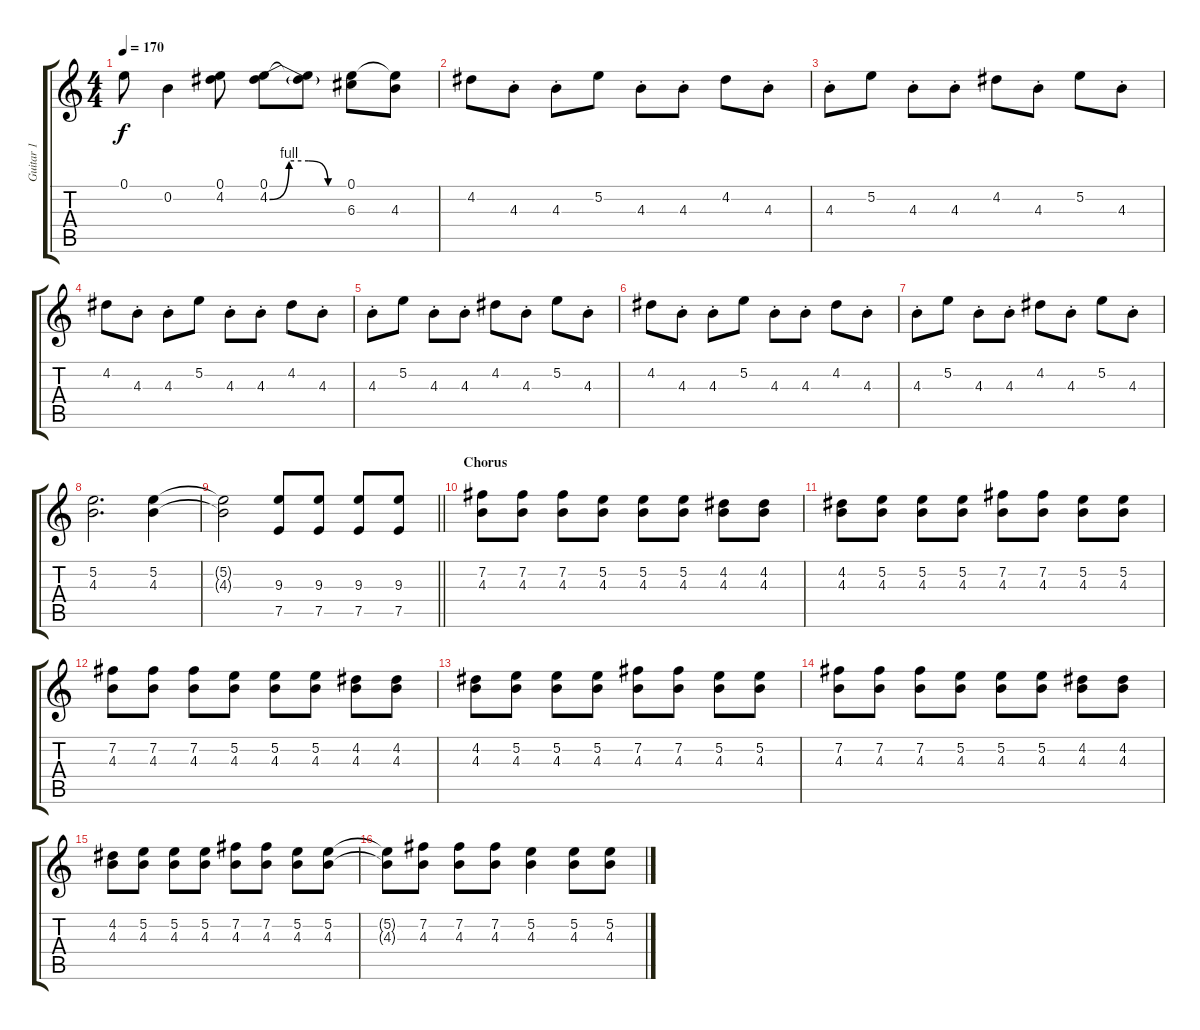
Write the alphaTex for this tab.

\track ("Guitar 1" "Guitar 1") {instrument distortionguitar}
\staff {score tabs}
\tuning (E4 B3 G3 D3 A2 E2) {hide}
\ts (4 4)
\tempo 170
\clef g2
\ks c
0.1{t}.8{dy f} 0.2.4 (0.1 4.2).8 (0.1 4.2{be (custom 0 0 15 4 30 4 45 0 60 0)}).8 (0.1{t} 4.2{t}).8 (0.1 6.3).8 (0.1{t} 4.3).8 |
4.2.8 4.3{st}.8 4.3{st}.8 5.2.8 4.3{st}.8 4.3{st}.8 4.2.8 4.3{st}.8 |
4.3{st}.8 5.2.8 4.3{st}.8 4.3{st}.8 4.2.8 4.3{st}.8 5.2.8 4.3{st}.8 |
4.2.8 4.3{st}.8 4.3{st}.8 5.2.8 4.3{st}.8 4.3{st}.8 4.2.8 4.3{st}.8 |
4.3{st}.8 5.2.8 4.3{st}.8 4.3{st}.8 4.2.8 4.3{st}.8 5.2.8 4.3{st}.8 |
4.2.8 4.3{st}.8 4.3{st}.8 5.2.8 4.3{st}.8 4.3{st}.8 4.2.8 4.3{st}.8 |
4.3{st}.8 5.2.8 4.3{st}.8 4.3{st}.8 4.2.8 4.3{st}.8 5.2.8 4.3{st}.8 |
(5.2 4.3).2{d} (5.2 4.3).4 |
\barLineRight lightlight
(5.2{t} 4.3{t}).2 (9.3 7.5).8 (9.3 7.5).8 (9.3 7.5).8 (9.3 7.5).8 |
\section ("" "Chorus")
(7.2 4.3).8 (7.2 4.3).8 (7.2 4.3).8 (5.2 4.3).8 (5.2 4.3).8 (5.2 4.3).8 (4.2 4.3).8 (4.2 4.3).8 |
(4.2 4.3).8 (5.2 4.3).8 (5.2 4.3).8 (5.2 4.3).8 (7.2 4.3).8 (7.2 4.3).8 (5.2 4.3).8 (5.2 4.3).8 |
(7.2 4.3).8 (7.2 4.3).8 (7.2 4.3).8 (5.2 4.3).8 (5.2 4.3).8 (5.2 4.3).8 (4.2 4.3).8 (4.2 4.3).8 |
(4.2 4.3).8 (5.2 4.3).8 (5.2 4.3).8 (5.2 4.3).8 (7.2 4.3).8 (7.2 4.3).8 (5.2 4.3).8 (5.2 4.3).8 |
(7.2 4.3).8 (7.2 4.3).8 (7.2 4.3).8 (5.2 4.3).8 (5.2 4.3).8 (5.2 4.3).8 (4.2 4.3).8 (4.2 4.3).8 |
(4.2 4.3).8 (5.2 4.3).8 (5.2 4.3).8 (5.2 4.3).8 (7.2 4.3).8 (7.2 4.3).8 (5.2 4.3).8 (5.2 4.3).8 |
(5.2{t} 4.3{t}).8 (7.2 4.3).8 (7.2 4.3).8 (7.2 4.3).8 (5.2 4.3).4 (5.2 4.3).8 (5.2 4.3).8
